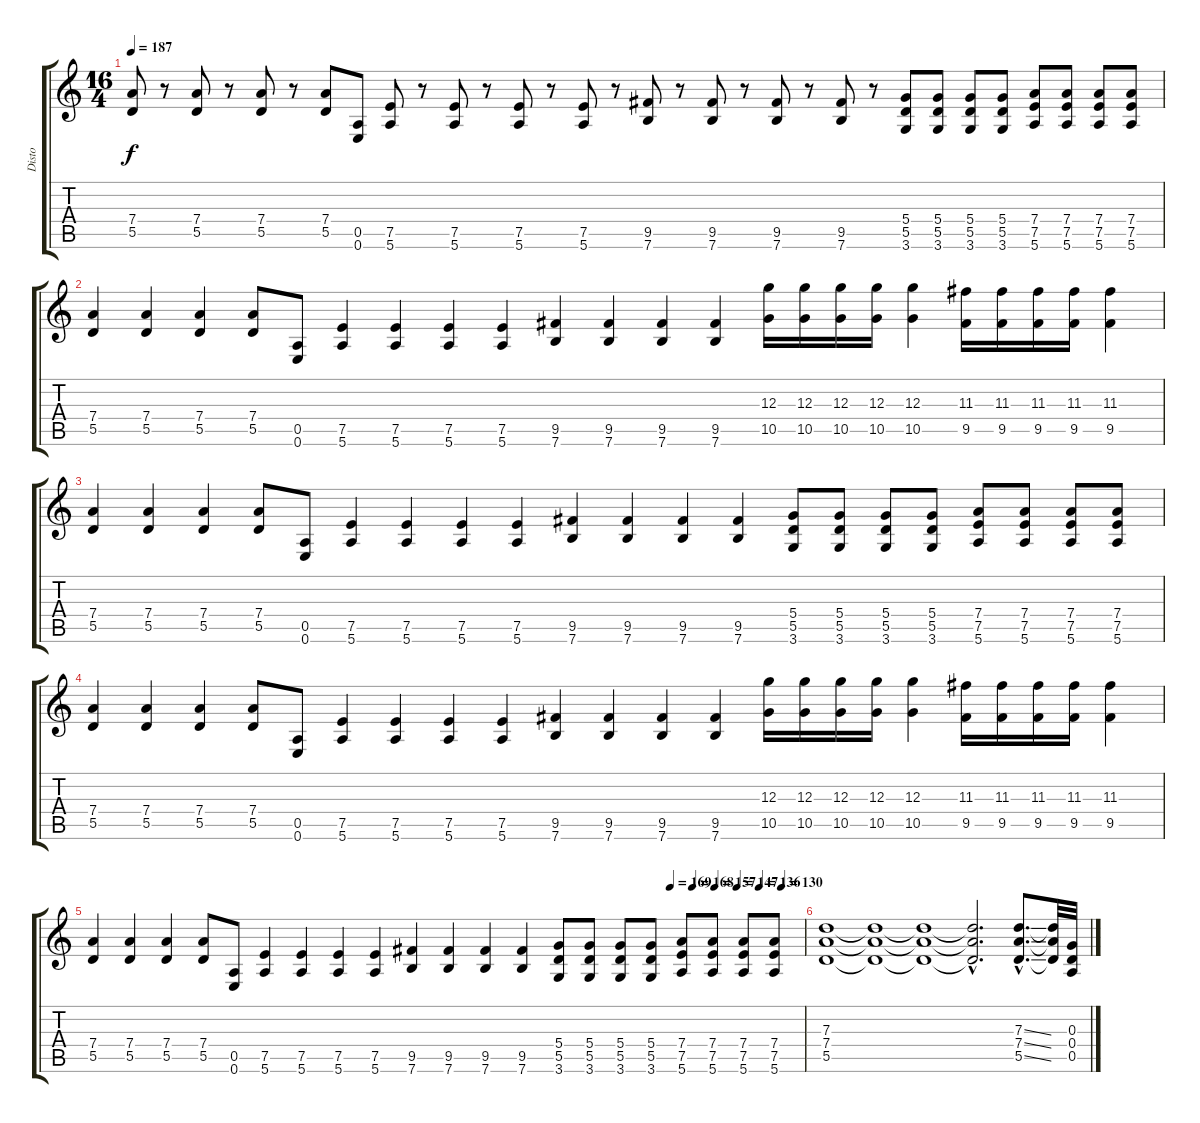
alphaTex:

\track ("Disto" "Disto") {instrument distortionguitar}
\staff {score tabs}
\tuning (E4 B3 G3 D3 A2 E2) {hide}
\ts (16 4)
\tempo 187
\clef g2
\ks c
(7.4 5.5).8{dy f} r.8 (7.4 5.5).8 r.8 (7.4 5.5).8 r.8 (7.4 5.5).8 (0.5 0.6).8 (7.5 5.6).8 r.8 (7.5 5.6).8 r.8 (7.5 5.6).8 r.8 (7.5 5.6).8 r.8 (9.5 7.6).8 r.8 (9.5 7.6).8 r.8 (9.5 7.6).8 r.8 (9.5 7.6).8 r.8 (5.4 5.5 3.6).8 (5.4 5.5 3.6).8 (5.4 5.5 3.6).8 (5.4 5.5 3.6).8 (7.4 7.5 5.6).8 (7.4 7.5 5.6).8 (7.4 7.5 5.6).8 (7.4 7.5 5.6).8 |
(7.4 5.5).4 (7.4 5.5).4 (7.4 5.5).4 (7.4 5.5).8 (0.5 0.6).8 (7.5 5.6).4 (7.5 5.6).4 (7.5 5.6).4 (7.5 5.6).4 (9.5 7.6).4 (9.5 7.6).4 (9.5 7.6).4 (9.5 7.6).4 (12.3 10.5).16 (12.3 10.5).16 (12.3 10.5).16 (12.3 10.5).16 (12.3 10.5).4 (11.3 9.5).16 (11.3 9.5).16 (11.3 9.5).16 (11.3 9.5).16 (11.3 9.5).4 |
(7.4 5.5).4 (7.4 5.5).4 (7.4 5.5).4 (7.4 5.5).8 (0.5 0.6).8 (7.5 5.6).4 (7.5 5.6).4 (7.5 5.6).4 (7.5 5.6).4 (9.5 7.6).4 (9.5 7.6).4 (9.5 7.6).4 (9.5 7.6).4 (5.4 5.5 3.6).8 (5.4 5.5 3.6).8 (5.4 5.5 3.6).8 (5.4 5.5 3.6).8 (7.4 7.5 5.6).8 (7.4 7.5 5.6).8 (7.4 7.5 5.6).8 (7.4 7.5 5.6).8 |
(7.4 5.5).4 (7.4 5.5).4 (7.4 5.5).4 (7.4 5.5).8 (0.5 0.6).8 (7.5 5.6).4 (7.5 5.6).4 (7.5 5.6).4 (7.5 5.6).4 (9.5 7.6).4 (9.5 7.6).4 (9.5 7.6).4 (9.5 7.6).4 (12.3 10.5).16 (12.3 10.5).16 (12.3 10.5).16 (12.3 10.5).16 (12.3 10.5).4 (11.3 9.5).16 (11.3 9.5).16 (11.3 9.5).16 (11.3 9.5).16 (11.3 9.5).4 |
\tempo (169 0.8125)
\tempo (168 0.84375)
\tempo (157 0.875)
\tempo (147 0.90625)
\tempo (136 0.9375)
\tempo (130 0.96875)
(7.4 5.5).4 (7.4 5.5).4 (7.4 5.5).4 (7.4 5.5).8 (0.5 0.6).8 (7.5 5.6).4 (7.5 5.6).4 (7.5 5.6).4 (7.5 5.6).4 (9.5 7.6).4 (9.5 7.6).4 (9.5 7.6).4 (9.5 7.6).4 (5.4 5.5 3.6).8 (5.4 5.5 3.6).8 (5.4 5.5 3.6).8 (5.4 5.5 3.6).8 (7.4 7.5 5.6).8 (7.4 7.5 5.6).8 (7.4 7.5 5.6).8 (7.4 7.5 5.6).8 |
(7.3 7.4 5.5).1 (7.3{t} 7.4{t} 5.5{t}).1 (7.3{t} 7.4{t} 5.5{t}).1 (7.3{hac t} 7.4{hac t} 5.5{hac t}).2{d} (7.3{ss hac} 7.4{ss hac} 5.5{ss hac}).8{d} (7.3{t} 7.4{t} 5.5{t}).32 (0.3 0.4 0.5).32
